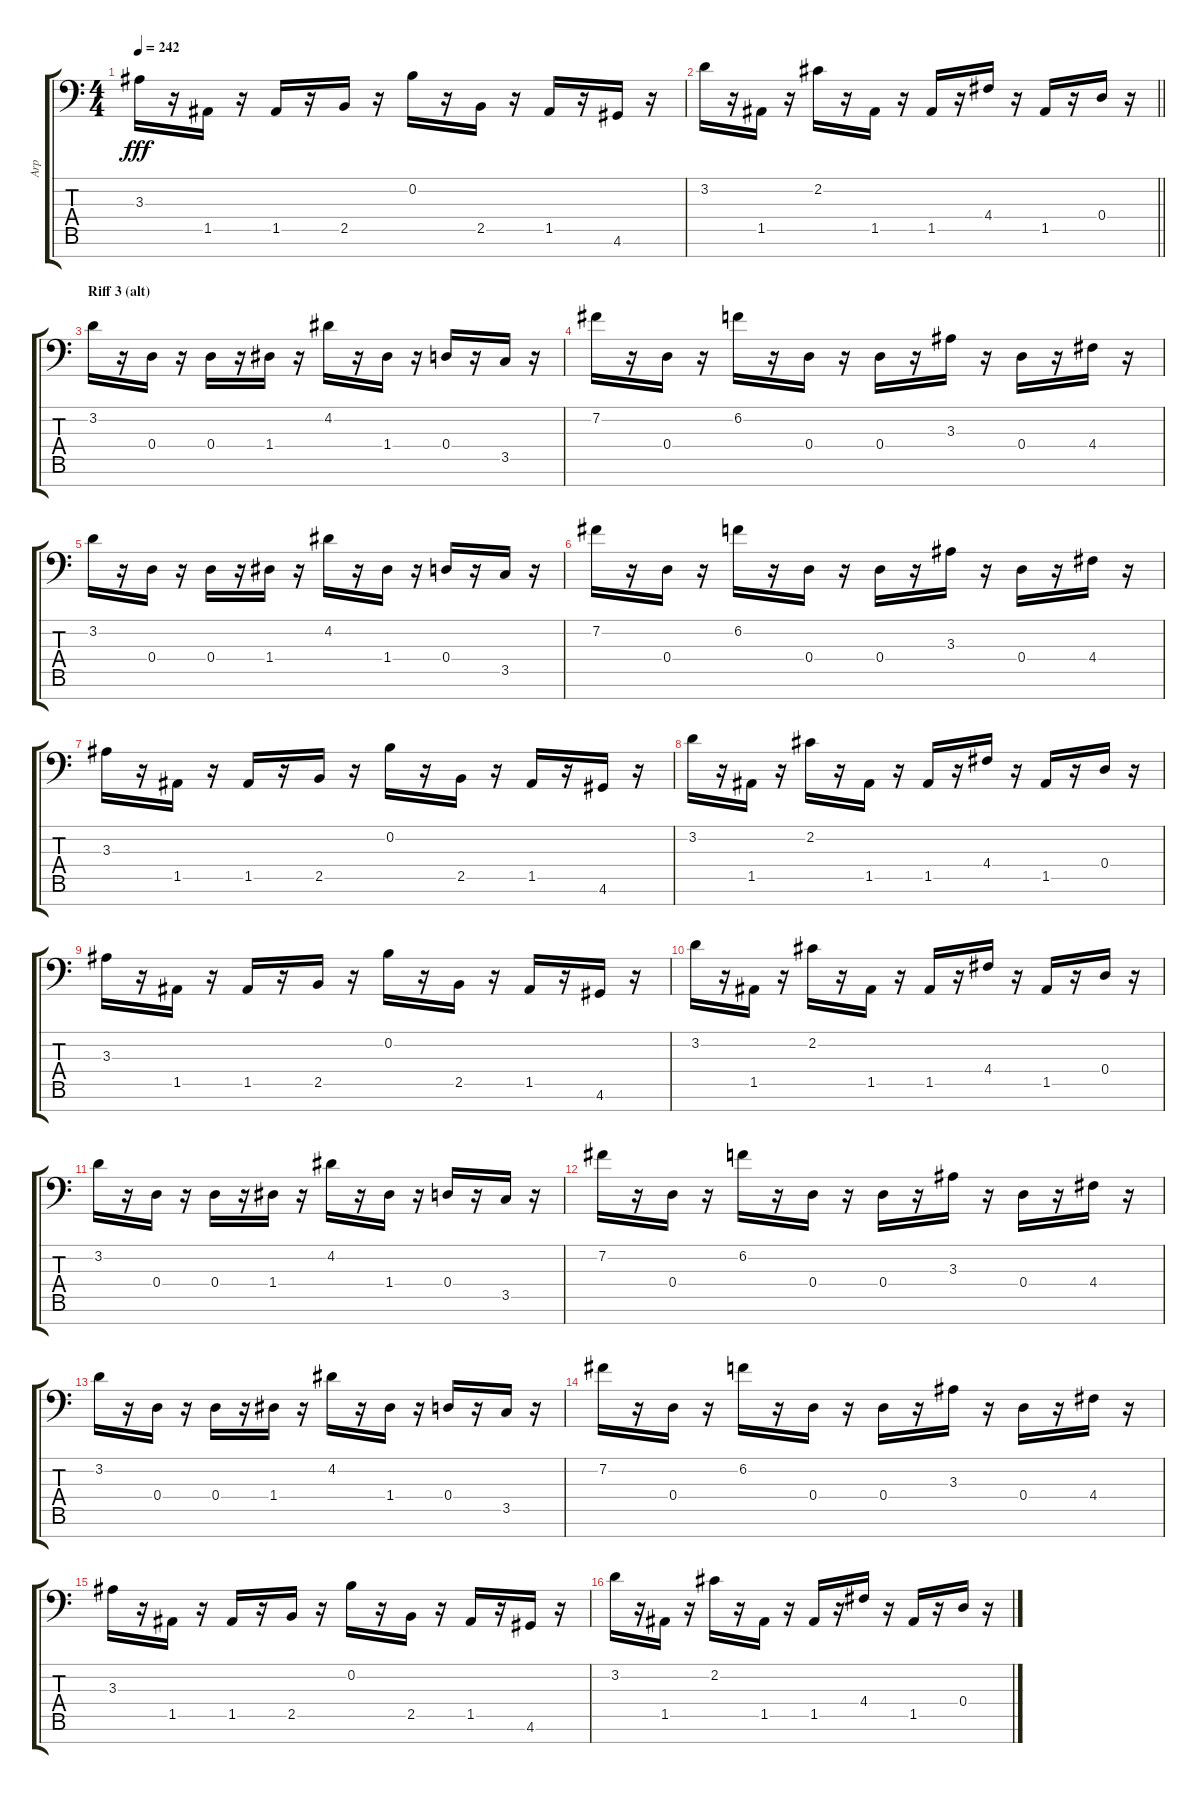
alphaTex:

\track ("Arp" "Arp") {instrument brasssection}
\staff {score tabs}
\tuning (Bb5 B3 G3 D3 A2 E2 C-1) {hide}
\ts (4 4)
\tempo 242
\clef f4
\ks c
3.3.16{dy fff} r.16 1.5.16 r.16 1.5.16 r.16 2.5.16 r.16 0.2.16 r.16 2.5.16 r.16 1.5.16 r.16 4.6.16 r.16 |
\barLineRight lightlight
3.2.16 r.16 1.5.16 r.16 2.2.16 r.16 1.5.16 r.16 1.5.16 r.16 4.4.16 r.16 1.5.16 r.16 0.4.16 r.16 |
\section ("" "Riff 3 (alt)")
3.2.16 r.16 0.4.16 r.16 0.4.16 r.16 1.4.16 r.16 4.2.16 r.16 1.4.16 r.16 0.4.16 r.16 3.5.16 r.16 |
7.2.16 r.16 0.4.16 r.16 6.2.16 r.16 0.4.16 r.16 0.4.16 r.16 3.3.16 r.16 0.4.16 r.16 4.4.16 r.16 |
3.2.16 r.16 0.4.16 r.16 0.4.16 r.16 1.4.16 r.16 4.2.16 r.16 1.4.16 r.16 0.4.16 r.16 3.5.16 r.16 |
7.2.16 r.16 0.4.16 r.16 6.2.16 r.16 0.4.16 r.16 0.4.16 r.16 3.3.16 r.16 0.4.16 r.16 4.4.16 r.16 |
3.3.16 r.16 1.5.16 r.16 1.5.16 r.16 2.5.16 r.16 0.2.16 r.16 2.5.16 r.16 1.5.16 r.16 4.6.16 r.16 |
3.2.16 r.16 1.5.16 r.16 2.2.16 r.16 1.5.16 r.16 1.5.16 r.16 4.4.16 r.16 1.5.16 r.16 0.4.16 r.16 |
3.3.16 r.16 1.5.16 r.16 1.5.16 r.16 2.5.16 r.16 0.2.16 r.16 2.5.16 r.16 1.5.16 r.16 4.6.16 r.16 |
3.2.16 r.16 1.5.16 r.16 2.2.16 r.16 1.5.16 r.16 1.5.16 r.16 4.4.16 r.16 1.5.16 r.16 0.4.16 r.16 |
3.2.16 r.16 0.4.16 r.16 0.4.16 r.16 1.4.16 r.16 4.2.16 r.16 1.4.16 r.16 0.4.16 r.16 3.5.16 r.16 |
7.2.16 r.16 0.4.16 r.16 6.2.16 r.16 0.4.16 r.16 0.4.16 r.16 3.3.16 r.16 0.4.16 r.16 4.4.16 r.16 |
3.2.16 r.16 0.4.16 r.16 0.4.16 r.16 1.4.16 r.16 4.2.16 r.16 1.4.16 r.16 0.4.16 r.16 3.5.16 r.16 |
7.2.16 r.16 0.4.16 r.16 6.2.16 r.16 0.4.16 r.16 0.4.16 r.16 3.3.16 r.16 0.4.16 r.16 4.4.16 r.16 |
3.3.16 r.16 1.5.16 r.16 1.5.16 r.16 2.5.16 r.16 0.2.16 r.16 2.5.16 r.16 1.5.16 r.16 4.6.16 r.16 |
3.2.16 r.16 1.5.16 r.16 2.2.16 r.16 1.5.16 r.16 1.5.16 r.16 4.4.16 r.16 1.5.16 r.16 0.4.16 r.16
